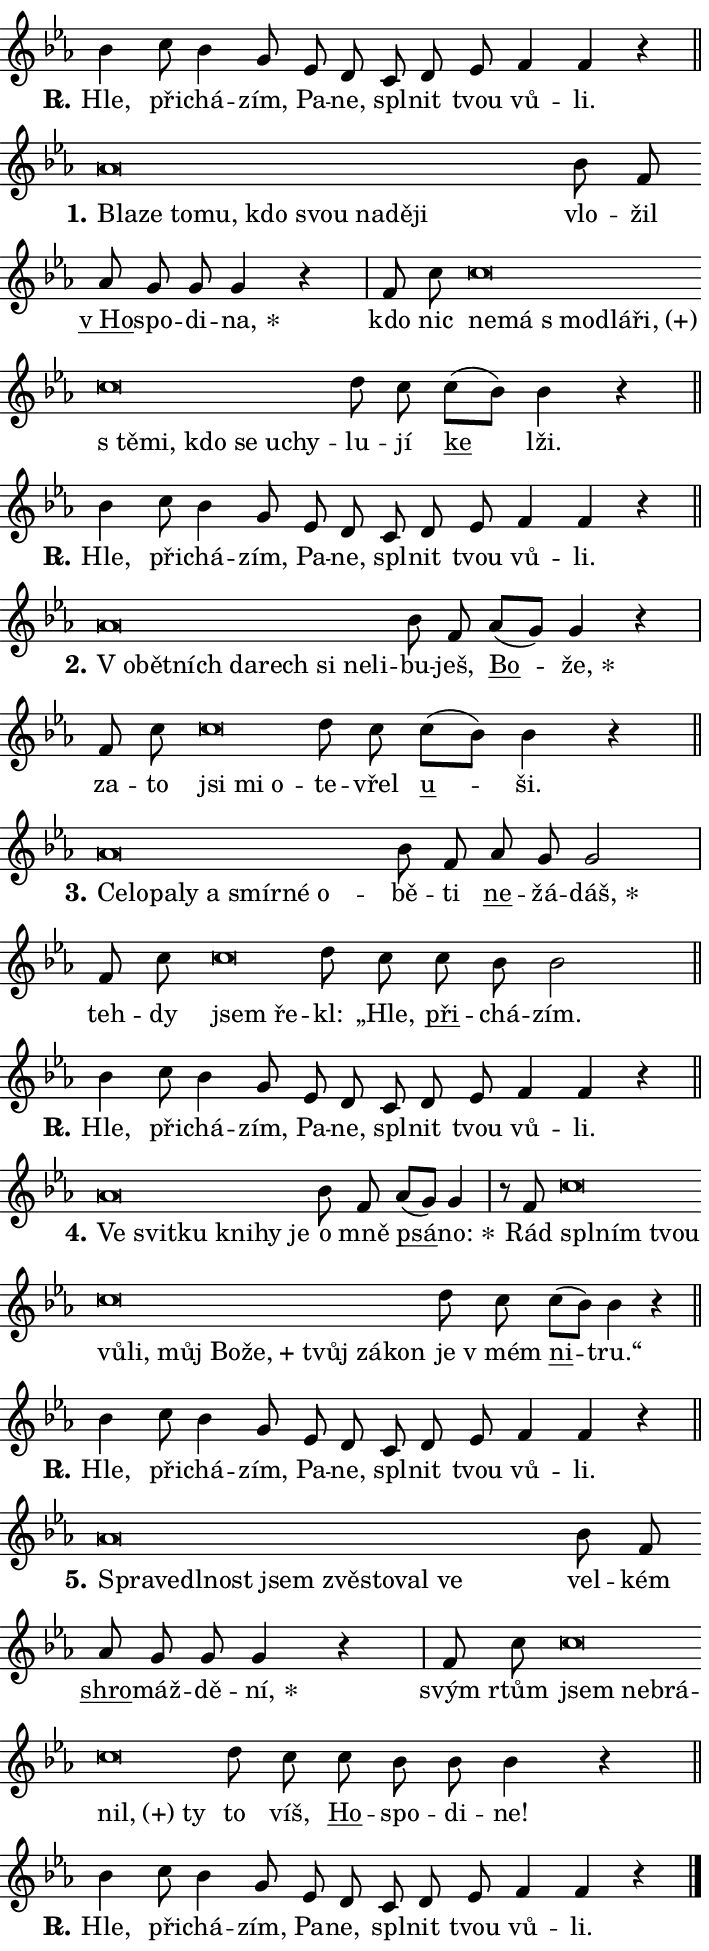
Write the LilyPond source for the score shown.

\version "2.24.0"
\header { tagline = "" }
\paper {
  indent = 0\cm
  top-margin = 0\cm
  right-margin = 0.13\cm % to fit lyric hyphens
  bottom-margin = 0\cm
  left-margin = 0\cm
  paper-width = 12\cm
  page-breaking = #ly:one-page-breaking
  system-system-spacing.basic-distance = #11
  score-system-spacing.basic-distance = #11
  ragged-last = ##f
}


%% Author: Thomas Morley
%% https://lists.gnu.org/archive/html/lilypond-user/2020-05/msg00002.html
#(define (line-position grob)
"Returns position of @var[grob} in current system:
   @code{'start}, if at first time-step
   @code{'end}, if at last time-step
   @code{'middle} otherwise
"
  (let* ((col (ly:item-get-column grob))
         (ln (ly:grob-object col 'left-neighbor))
         (rn (ly:grob-object col 'right-neighbor))
         (col-to-check-left (if (ly:grob? ln) ln col))
         (col-to-check-right (if (ly:grob? rn) rn col))
         (break-dir-left
           (and
             (ly:grob-property col-to-check-left 'non-musical #f)
             (ly:item-break-dir col-to-check-left)))
         (break-dir-right
           (and
             (ly:grob-property col-to-check-right 'non-musical #f)
             (ly:item-break-dir col-to-check-right))))
        (cond ((eqv? 1 break-dir-left) 'start)
              ((eqv? -1 break-dir-right) 'end)
              (else 'middle))))

#(define (tranparent-at-line-position vctor)
  (lambda (grob)
  "Relying on @code{line-position} select the relevant enry from @var{vctor}.
Used to determine transparency,"
    (case (line-position grob)
      ((end) (not (vector-ref vctor 0)))
      ((middle) (not (vector-ref vctor 1)))
      ((start) (not (vector-ref vctor 2))))))

noteHeadBreakVisibility =
#(define-music-function (break-visibility)(vector?)
"Makes @code{NoteHead}s transparent relying on @var{break-visibility}"
#{
  \override NoteHead.transparent =
    #(tranparent-at-line-position break-visibility)
#})

#(define delete-ledgers-for-transparent-note-heads
  (lambda (grob)
    "Reads whether a @code{NoteHead} is transparent.
If so this @code{NoteHead} is removed from @code{'note-heads} from
@var{grob}, which is supposed to be @code{LedgerLineSpanner}.
As a result ledgers are not printed for this @code{NoteHead}"
    (let* ((nhds-array (ly:grob-object grob 'note-heads))
           (nhds-list
             (if (ly:grob-array? nhds-array)
                 (ly:grob-array->list nhds-array)
                 '()))
           ;; Relies on the transparent-property being done before
           ;; Staff.LedgerLineSpanner.after-line-breaking is executed.
           ;; This is fragile ...
           (to-keep
             (remove
               (lambda (nhd)
                 (ly:grob-property nhd 'transparent #f))
               nhds-list)))
      ;; TODO find a better method to iterate over grob-arrays, similiar
      ;; to filter/remove etc for lists
      ;; For now rebuilt from scratch
      (set! (ly:grob-object grob 'note-heads)  '())
      (for-each
        (lambda (nhd)
          (ly:pointer-group-interface::add-grob grob 'note-heads nhd))
        to-keep))))

squashNotes = {
  \override NoteHead.X-extent = #'(-0.2 . 0.2)
  \override NoteHead.Y-extent = #'(-0.75 . 0)
  \override NoteHead.stencil =
    #(lambda (grob)
       (let ((pos (ly:grob-property grob 'staff-position)))
         (begin
           (if (< pos -7) (display "ERROR: Lower brevis then expected\n") (display ""))
           (if (<= pos -6) ly:text-interface::print ly:note-head::print))))
}
unSquashNotes = {
  \revert NoteHead.X-extent
  \revert NoteHead.Y-extent
  \revert NoteHead.stencil
}

hideNotes = \noteHeadBreakVisibility #begin-of-line-visible
unHideNotes = \noteHeadBreakVisibility #all-visible

% work-around for resetting accidentals
% https://lilypond.org/doc/v2.23/Documentation/notation/displaying-rhythms#unmetered-music
cadenzaMeasure = {
  \cadenzaOff
  \partial 1024 s1024
  \cadenzaOn
}

#(define-markup-command (accent layout props text) (markup?)
  "Underline accented syllable"
  (interpret-markup layout props
    #{\markup \override #'(offset . 4.3) \underline { #text }#}))

responsum = \markup \concat {
  "R" \hspace #-1.05 \path #0.1 #'((moveto 0 0.07) (lineto 0.9 0.8)) \hspace #0.05 "."
}

spaceSize = #0.6828661417322834 % exact space size for TeX Gyre Schola

\layout {
  \context {
    \Staff
    \remove "Time_signature_engraver"
    \override LedgerLineSpanner.after-line-breaking = #delete-ledgers-for-transparent-note-heads
  }
  \context {
    \Lyrics {
      \override LyricSpace.minimum-distance = \spaceSize
      \override LyricText.font-name = #"TeX Gyre Schola"
      \override LyricText.font-size = 1
      \override StanzaNumber.font-name = #"TeX Gyre Schola Bold"
      \override StanzaNumber.font-size = 1
    }
  }
  \context {
    \Score 
    \override NoteHead.text =
      #(lambda (grob) 
        (let ((pos (ly:grob-property grob 'staff-position)))
          #{\markup {
            \combine
              \halign #-0.55 \raise #(if (= pos -6) 0 0.5) \override #'(thickness . 2) \draw-line #'(3.2 . 0)
              \musicglyph "noteheads.sM1"
          }#}))
  }
}

% magnetic-lyrics.ily
%
%   written by
%     Jean Abou Samra <jean@abou-samra.fr>
%     Werner Lemberg <wl@gnu.org>
%
%   adapted by
%     Jiri Hon <jiri.hon@gmail.com>
%
% Version 2022-Apr-15

% https://www.mail-archive.com/lilypond-user@gnu.org/msg149350.html

#(define (Left_hyphen_pointer_engraver context)
   "Collect syllable-hyphen-syllable occurrences in lyrics and store
them in properties.  This engraver only looks to the left.  For
example, if the lyrics input is @code{foo -- bar}, it does the
following.

@itemize @bullet
@item
Set the @code{text} property of the @code{LyricHyphen} grob between
@q{foo} and @q{bar} to @code{foo}.

@item
Set the @code{left-hyphen} property of the @code{LyricText} grob with
text @q{foo} to the @code{LyricHyphen} grob between @q{foo} and
@q{bar}.
@end itemize

Use this auxiliary engraver in combination with the
@code{lyric-@/text::@/apply-@/magnetic-@/offset!} hook."
   (let ((hyphen #f)
         (text #f))
     (make-engraver
      (acknowledgers
       ((lyric-syllable-interface engraver grob source-engraver)
        (set! text grob)))
      (end-acknowledgers
       ((lyric-hyphen-interface engraver grob source-engraver)
        ;(when (not (grob::has-interface grob 'lyric-space-interface))
          (set! hyphen grob)));)
      ((stop-translation-timestep engraver)
       (when (and text hyphen)
         (ly:grob-set-object! text 'left-hyphen hyphen))
       (set! text #f)
       (set! hyphen #f)))))

#(define (lyric-text::apply-magnetic-offset! grob)
   "If the space between two syllables is less than the value in
property @code{LyricText@/.details@/.squash-threshold}, move the right
syllable to the left so that it gets concatenated with the left
syllable.

Use this function as a hook for
@code{LyricText@/.after-@/line-@/breaking} if the
@code{Left_@/hyphen_@/pointer_@/engraver} is active."
   (let ((hyphen (ly:grob-object grob 'left-hyphen #f)))
     (when hyphen
       (let ((left-text (ly:spanner-bound hyphen LEFT)))
         (when (grob::has-interface left-text 'lyric-syllable-interface)
           (let* ((common (ly:grob-common-refpoint grob left-text X))
                  (this-x-ext (ly:grob-extent grob common X))
                  (left-x-ext
                   (begin
                     ;; Trigger magnetism for left-text.
                     (ly:grob-property left-text 'after-line-breaking)
                     (ly:grob-extent left-text common X)))
                  ;; `delta` is the gap width between two syllables.
                  (delta (- (interval-start this-x-ext)
                            (interval-end left-x-ext)))
                  (details (ly:grob-property grob 'details))
                  (threshold (assoc-get 'squash-threshold details 0.2)))
             (when (< delta threshold)
               (let* (;; We have to manipulate the input text so that
                      ;; ligatures crossing syllable boundaries are not
                      ;; disabled.  For languages based on the Latin
                      ;; script this is essentially a beautification.
                      ;; However, for non-Western scripts it can be a
                      ;; necessity.
                      (lt (ly:grob-property left-text 'text))
                      (rt (ly:grob-property grob 'text))
                      (is-space (grob::has-interface hyphen 'lyric-space-interface))
                      (space (if is-space " " ""))
                      (extra-delta (if is-space spaceSize 0))
                      ;; Append new syllable.
                      (ltrt-space (if (and (string? lt) (string? rt))
                                (string-append lt space rt)
                                (make-concat-markup (list lt space rt))))
                      ;; Right-align `ltrt` to the right side.
                      (ltrt-space-markup (grob-interpret-markup
                               grob
                               (make-translate-markup
                                (cons (interval-length this-x-ext) 0)
                                (make-right-align-markup ltrt-space)))))
                 (begin
                   ;; Don't print `left-text`.
                   (ly:grob-set-property! left-text 'stencil #f)
                   ;; Set text and stencil (which holds all collected
                   ;; syllables so far) and shift it to the left.
                   (ly:grob-set-property! grob 'text ltrt-space)
                   (ly:grob-set-property! grob 'stencil ltrt-space-markup)
                   (ly:grob-translate-axis! grob (- (- delta extra-delta)) X))))))))))


#(define (lyric-hyphen::displace-bounds-first grob)
   ;; Make very sure this callback isn't triggered too early.
   (let ((left (ly:spanner-bound grob LEFT))
         (right (ly:spanner-bound grob RIGHT)))
     (ly:grob-property left 'after-line-breaking)
     (ly:grob-property right 'after-line-breaking)
     (ly:lyric-hyphen::print grob)))

squashThreshold = #0.4

\layout {
  \context {
    \Lyrics
    \consists #Left_hyphen_pointer_engraver
    \override LyricText.after-line-breaking =
      #lyric-text::apply-magnetic-offset!
    \override LyricHyphen.stencil = #lyric-hyphen::displace-bounds-first
    \override LyricText.details.squash-threshold = \squashThreshold
    \override LyricHyphen.minimum-distance = 0
    \override LyricHyphen.minimum-length = \squashThreshold
  }
}

squashText = \override LyricText.details.squash-threshold = 9999
unSquashText = \override LyricText.details.squash-threshold = \squashThreshold

leftText = \override LyricText.self-alignment-X = #LEFT
unLeftText = \revert LyricText.self-alignment-X

starOffset = #(lambda (grob) 
                (let ((x_offset (ly:self-alignment-interface::aligned-on-x-parent grob)))
                  (if (= x_offset 0) 0 (+ x_offset 1.2))))

star = #(define-music-function (syllable)(string?)
"Append star separator at the end of a syllable"
#{
  \once \override LyricText.X-offset = #starOffset
  \lyricmode { \markup {
    #syllable
    \override #'((font-name . "TeX Gyre Schola Bold")) \hspace #0.2 \lower #0.65 \larger "*"
  } }
#})

starAccent = #(define-music-function (syllable)(string?)
"Append star separator at the end of a syllable and make accent"
#{
  \once \override LyricText.X-offset = #starOffset
  \lyricmode { \markup {
    \accent #syllable
    \override #'((font-name . "TeX Gyre Schola Bold")) \hspace #0.2 \lower #0.65 \larger "*"
  } }
#})

breath = #(define-music-function (syllable)(string?)
"Append breathing indicator at the end of a syllable"
#{
  \lyricmode { \markup { #syllable "+" } }
#})

optionalBreath = #(define-music-function (syllable)(string?)
"Append optional breathing indicator at the end of a syllable"
#{
  \lyricmode { \markup { #syllable "(+)" } }
#})


\score {
    <<
        \new Voice = "melody" { \cadenzaOn \key es \major \relative { bes'4 c8 bes4 g8 \bar "" es d \bar "" c d es \bar "" f4 f r \cadenzaMeasure \bar "||" \break } }
        \new Lyrics \lyricsto "melody" { \lyricmode { \set stanza = \responsum
Hle, při -- chá -- zím, Pa -- ne, spl -- nit tvou vů -- li. } }
    >>
    \layout {}
}

\score {
    <<
        \new Voice = "melody" { \cadenzaOn \key es \major \relative { \squashNotes as'\breve*1/16 \hideNotes \breve*1/16 \bar "" \breve*1/16 \bar "" \breve*1/16 \bar "" \breve*1/16 \bar "" \breve*1/16 \bar "" \breve*1/16 \bar "" \breve*1/16 \breve*1/16 \bar "" \unHideNotes \unSquashNotes bes8 f \bar "" as g g g4 r \cadenzaMeasure \bar "|" f8 c' \bar "" \squashNotes c\breve*1/16 \hideNotes \breve*1/16 \bar "" \breve*1/16 \bar "" \breve*1/16 \bar "" \breve*1/16 \bar "" \breve*1/16 \bar "" \breve*1/16 \bar "" \breve*1/16 \bar "" \breve*1/16 \bar "" \breve*1/16 \breve*1/16 \bar "" \unHideNotes \unSquashNotes d8 c \bar "" c[( bes)] bes4 r \cadenzaMeasure \bar "||" \break } }
        \new Lyrics \lyricsto "melody" { \lyricmode { \set stanza = "1."
\leftText Bla -- \squashText ze to -- mu, kdo svou na -- dě -- ji \unLeftText \unSquashText vlo -- žil \markup \accent "v Ho" -- spo -- di -- \star na, kdo nic \leftText ne -- \squashText má "s mo" -- dlá -- \optionalBreath ři, "s tě" -- mi, kdo se u -- chy -- \unLeftText \unSquashText lu -- jí \markup \accent ke lži. } }
    >>
    \layout {}
}

\score {
    <<
        \new Voice = "melody" { \cadenzaOn \key es \major \relative { bes'4 c8 bes4 g8 \bar "" es d \bar "" c d es \bar "" f4 f r \cadenzaMeasure \bar "||" \break } }
        \new Lyrics \lyricsto "melody" { \lyricmode { \set stanza = \responsum
Hle, při -- chá -- zím, Pa -- ne, spl -- nit tvou vů -- li. } }
    >>
    \layout {}
}

\score {
    <<
        \new Voice = "melody" { \cadenzaOn \key es \major \relative { \squashNotes as'\breve*1/16 \hideNotes \breve*1/16 \bar "" \breve*1/16 \bar "" \breve*1/16 \bar "" \breve*1/16 \bar "" \breve*1/16 \bar "" \breve*1/16 \breve*1/16 \bar "" \unHideNotes \unSquashNotes bes8 f \bar "" as[( g)] g4 r \cadenzaMeasure \bar "|" f8 c' \bar "" \squashNotes c\breve*1/16 \hideNotes \breve*1/16 \breve*1/16 \bar "" \unHideNotes \unSquashNotes d8 c \bar "" c[( bes)] bes4 r \cadenzaMeasure \bar "||" \break } }
        \new Lyrics \lyricsto "melody" { \lyricmode { \set stanza = "2."
\leftText "V o" -- \squashText bět -- ních da -- rech si ne -- li -- \unLeftText \unSquashText bu -- ješ, \markup \accent Bo -- \star že, za -- to \leftText jsi \squashText mi o -- \unLeftText \unSquashText te -- vřel \markup \accent u -- ši. } }
    >>
    \layout {}
}

\score {
    <<
        \new Voice = "melody" { \cadenzaOn \key es \major \relative { \squashNotes as'\breve*1/16 \hideNotes \breve*1/16 \bar "" \breve*1/16 \bar "" \breve*1/16 \bar "" \breve*1/16 \bar "" \breve*1/16 \bar "" \breve*1/16 \breve*1/16 \bar "" \unHideNotes \unSquashNotes bes8 f \bar "" as g g2 \cadenzaMeasure \bar "|" f8 c' \bar "" \squashNotes c\breve*1/16 \hideNotes \breve*1/16 \bar "" \unHideNotes \unSquashNotes d8 c \bar "" c bes bes2 \cadenzaMeasure \bar "||" \break } }
        \new Lyrics \lyricsto "melody" { \lyricmode { \set stanza = "3."
\leftText Ce -- \squashText lo -- pa -- ly a smír -- né o -- \unLeftText \unSquashText bě -- ti \markup \accent ne -- žá -- \star dáš, teh -- dy \leftText jsem \squashText ře -- \unLeftText \unSquashText kl: „Hle, \markup \accent při -- chá -- zím. } }
    >>
    \layout {}
}

\score {
    <<
        \new Voice = "melody" { \cadenzaOn \key es \major \relative { bes'4 c8 bes4 g8 \bar "" es d \bar "" c d es \bar "" f4 f r \cadenzaMeasure \bar "||" \break } }
        \new Lyrics \lyricsto "melody" { \lyricmode { \set stanza = \responsum
Hle, při -- chá -- zím, Pa -- ne, spl -- nit tvou vů -- li. } }
    >>
    \layout {}
}

\score {
    <<
        \new Voice = "melody" { \cadenzaOn \key es \major \relative { \squashNotes as'\breve*1/16 \hideNotes \breve*1/16 \bar "" \breve*1/16 \bar "" \breve*1/16 \bar "" \breve*1/16 \breve*1/16 \bar "" \unHideNotes \unSquashNotes bes8 f \bar "" as[( g)] g4 \cadenzaMeasure \bar "|" r8 f8 \squashNotes c'\breve*1/16 \hideNotes \breve*1/16 \bar "" \breve*1/16 \bar "" \breve*1/16 \bar "" \breve*1/16 \bar "" \breve*1/16 \bar "" \breve*1/16 \bar "" \breve*1/16 \bar "" \breve*1/16 \bar "" \breve*1/16 \breve*1/16 \bar "" \unHideNotes \unSquashNotes d8 c \bar "" c[( bes)] bes4 r \cadenzaMeasure \bar "||" \break } }
        \new Lyrics \lyricsto "melody" { \lyricmode { \set stanza = "4."
\leftText Ve \squashText svit -- ku kni -- hy je \unLeftText \unSquashText o mně \markup \accent psá -- \star no: Rád \leftText spl -- \squashText ním tvou vů -- li, můj Bo -- \breath "že," tvůj zá -- kon \unLeftText \unSquashText je "v mém" \markup \accent ni -- tru.“ } }
    >>
    \layout {}
}

\score {
    <<
        \new Voice = "melody" { \cadenzaOn \key es \major \relative { bes'4 c8 bes4 g8 \bar "" es d \bar "" c d es \bar "" f4 f r \cadenzaMeasure \bar "||" \break } }
        \new Lyrics \lyricsto "melody" { \lyricmode { \set stanza = \responsum
Hle, při -- chá -- zím, Pa -- ne, spl -- nit tvou vů -- li. } }
    >>
    \layout {}
}

\score {
    <<
        \new Voice = "melody" { \cadenzaOn \key es \major \relative { \squashNotes as'\breve*1/16 \hideNotes \breve*1/16 \bar "" \breve*1/16 \bar "" \breve*1/16 \bar "" \breve*1/16 \bar "" \breve*1/16 \bar "" \breve*1/16 \bar "" \breve*1/16 \breve*1/16 \bar "" \unHideNotes \unSquashNotes bes8 f \bar "" as g g g4 r \cadenzaMeasure \bar "|" f8 c' \bar "" \squashNotes c\breve*1/16 \hideNotes \breve*1/16 \bar "" \breve*1/16 \bar "" \breve*1/16 \breve*1/16 \bar "" \unHideNotes \unSquashNotes d8 c \bar "" c bes bes bes4 r \cadenzaMeasure \bar "||" \break } }
        \new Lyrics \lyricsto "melody" { \lyricmode { \set stanza = "5."
\leftText Spra -- \squashText ve -- dl -- nost jsem zvě -- sto -- val ve \unLeftText \unSquashText vel -- kém \markup \accent shro -- máž -- dě -- \star ní, svým rtům \leftText jsem \squashText ne -- brá -- \optionalBreath nil, ty \unLeftText \unSquashText to víš, \markup \accent Ho -- spo -- di -- ne! } }
    >>
    \layout {}
}

\score {
    <<
        \new Voice = "melody" { \cadenzaOn \key es \major \relative { bes'4 c8 bes4 g8 \bar "" es d \bar "" c d es \bar "" f4 f r \cadenzaMeasure \bar "||" \break } \bar "|." }
        \new Lyrics \lyricsto "melody" { \lyricmode { \set stanza = \responsum
Hle, při -- chá -- zím, Pa -- ne, spl -- nit tvou vů -- li. } }
    >>
    \layout {}
}
